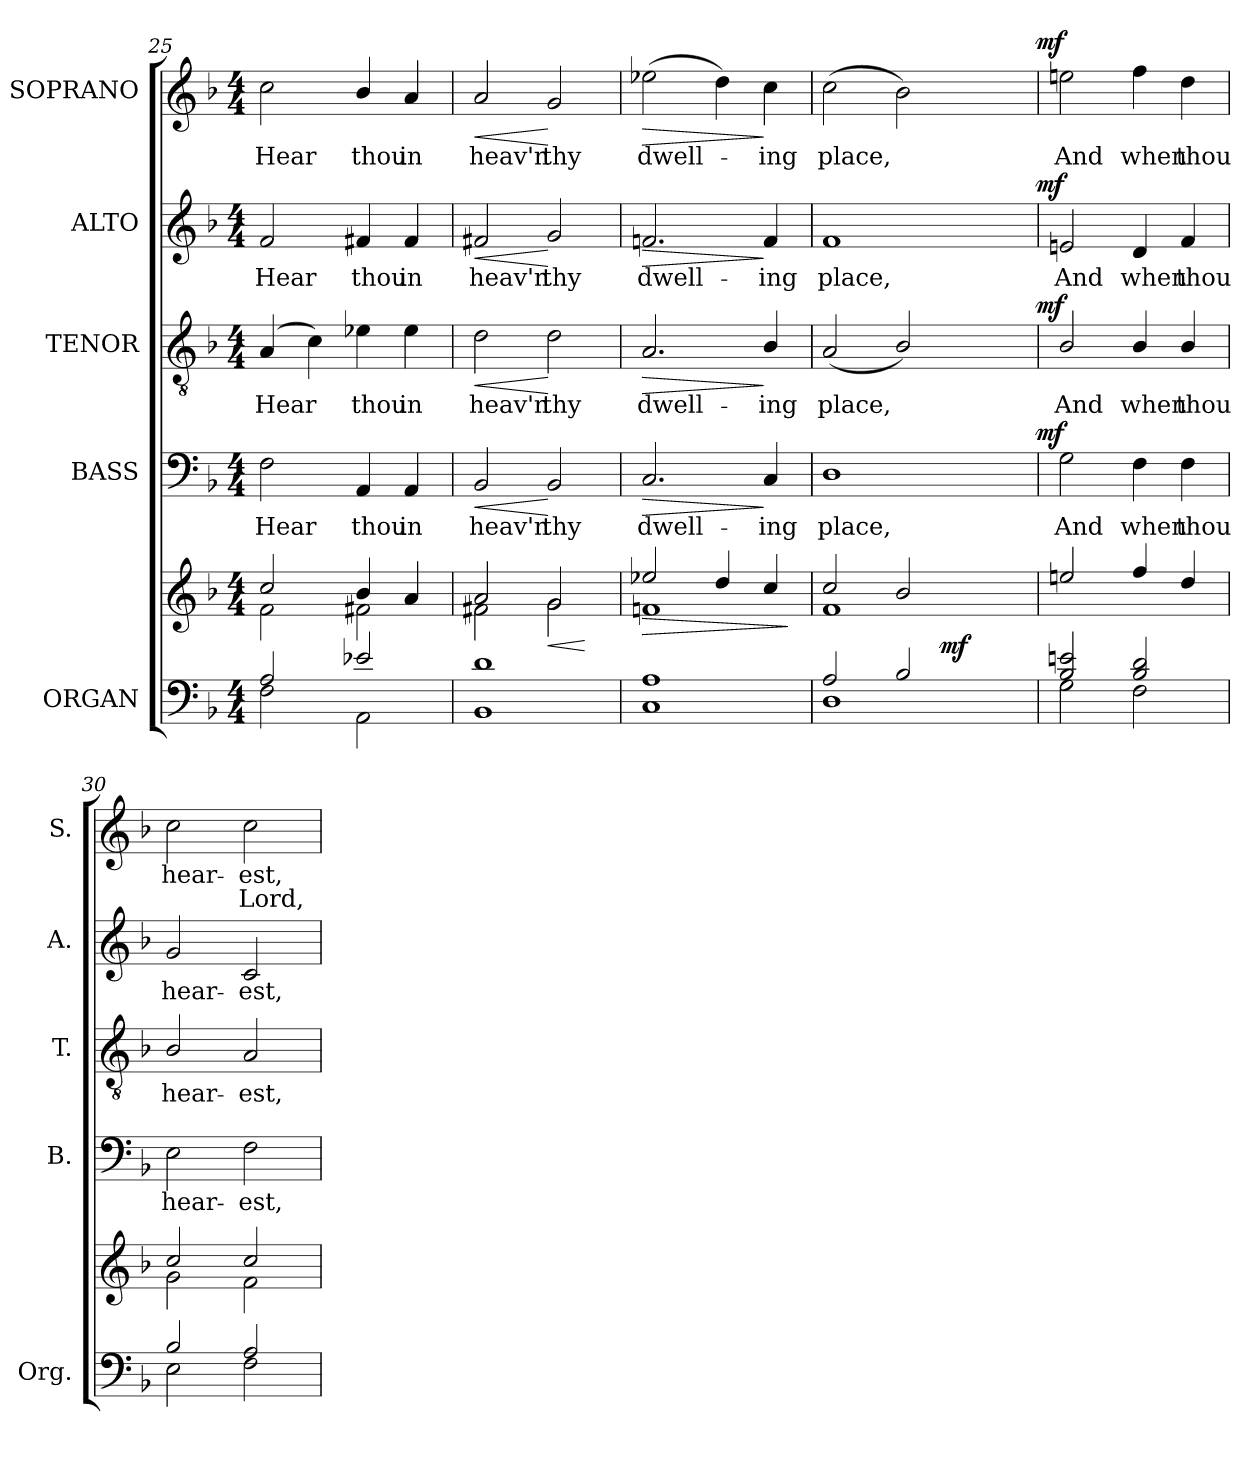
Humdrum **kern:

**kern	**kern	**dynam	**kern	**text	**dynam	**kern	**text	**dynam	**kern	**text	**dynam	**kern	**text	**text	**dynam
*part5	*part5	*part5	*part4	*part4	*part4	*part3	*part3	*part3	*part2	*part2	*part2	*part1	*part1	*part1	*part1
*staff6	*staff5	*staff5/6	*staff4	*staff4	*staff4	*staff3	*staff3	*staff3	*staff2	*staff2	*staff2	*staff1	*staff1	*staff1	*staff1
*I"ORGAN	*	*	*I"BASS	*	*	*I"TENOR	*	*	*I"ALTO	*	*	*I"SOPRANO	*	*	*
*I'Org.	*	*	*I'B.	*	*	*I'T.	*	*	*I'A.	*	*	*I'S.	*	*	*
*clefF4	*clefG2	*	*clefF4	*	*	*clefGv2	*	*	*clefG2	*	*	*clefG2	*	*	*
*	*	*	*	*	*	*ITrd7c12	*	*	*	*	*	*	*	*	*
*k[b-]	*k[b-]	*	*k[b-]	*	*	*k[b-]	*	*	*k[b-]	*	*	*k[b-]	*	*	*
*d:	*d:	*	*d:	*	*	*d:	*	*	*d:	*	*	*d:	*	*	*
*M4/4	*M4/4	*	*M4/4	*	*	*M4/4	*	*	*M4/4	*	*	*M4/4	*	*	*
=25	=25	=25	=25	=25	=25	=25	=25	=25	=25	=25	=25	=25	=25	=25	=25
*^	*^	*	*	*	*	*	*	*	*	*	*	*	*	*	*
!	!	!	!	!	!	!LO:LY:b:color=#000000	!	!	!	!	!	!	!	!	!	!	!
!	!	!	!	!	!	!	!	!	!LO:LY:b:color=#000000	!	!	!	!	!	!	!	!
!	!	!	!	!	!	!	!	!	!	!	!	!LO:LY:b:color=#000000	!	!	!	!	!
!	!	!	!	!	!	!	!	!	!	!	!	!	!	!	!LO:LY:b:color=#000000	!	!
2Ai/	2Fi\	2cci/	2fi\	.	2Fi\	Hear	.	(4AAi/	Hear	.	2fi/	Hear	.	2cci\	Hear	.	.
.	.	.	.	.	.	.	.	4Ci\)	.	.	.	.	.	.	.	.	.
!	!	!	!	!	!	!LO:LY:b:color=#000000	!	!	!	!	!	!	!	!	!	!	!
!	!	!	!	!	!	!	!	!	!LO:LY:b:color=#000000	!	!	!	!	!	!	!	!
!	!	!	!	!	!	!	!	!	!	!	!	!LO:LY:b:color=#000000	!	!	!	!	!
!	!	!	!	!	!	!	!	!	!	!	!	!	!	!	!LO:LY:b:color=#000000	!	!
2e-Xi/	2AAi\	4b-i/	2f#Xi\	.	4AAi/	thou	.	4E-Xi\	thou	.	4f#Xi/	thou	.	4b-i/	thou	.	.
!	!	!	!	!	!	!LO:LY:b:color=#000000	!	!	!	!	!	!	!	!	!	!	!
!	!	!	!	!	!	!	!	!	!LO:LY:b:color=#000000	!	!	!	!	!	!	!	!
!	!	!	!	!	!	!	!	!	!	!	!	!LO:LY:b:color=#000000	!	!	!	!	!
!	!	!	!	!	!	!	!	!	!	!	!	!	!	!	!LO:LY:b:color=#000000	!	!
.	.	4ai/	.	.	4AAi/	in	.	4E-i\	in	.	4f#i/	in	.	4ai/	in	.	.
=26	=26	=26	=26	=26	=26	=26	=26	=26	=26	=26	=26	=26	=26	=26	=26	=26	=26
!	!	!	!	!	!	!LO:LY:b:color=#000000	!LO:HP:b	!	!	!	!	!	!	!	!	!	!
!	!	!	!	!	!	!	!	!	!LO:LY:b:color=#000000	!LO:HP:b	!	!	!	!	!	!	!
!	!	!	!	!	!	!	!	!	!	!	!	!LO:LY:b:color=#000000	!LO:HP:b	!	!	!	!
!	!	!	!	!	!	!	!	!	!	!	!	!	!	!	!LO:LY:b:color=#000000	!	!LO:HP:b
1di	1BB-i	2ai/	2f#Xi\	.	2BB-i/	heav'n	<	2Di\	heav'n	<	2f#Xi/	heav'n	<	2ai/	heav'n	.	<
!	!	!	!	!LO:HP:b	!	!	!	!	!	!	!	!	!	!	!	!	!
!	!	!	!	!	!	!LO:LY:b:color=#000000	!	!	!	!	!	!	!	!	!	!	!
!	!	!	!	!	!	!	!	!	!LO:LY:b:color=#000000	!	!	!	!	!	!	!	!
!	!	!	!	!	!	!	!	!	!	!	!	!LO:LY:b:color=#000000	!	!	!	!	!
!	!	!	!	!	!	!	!	!	!	!	!	!	!	!	!LO:LY:b:color=#000000	!	!
.	.	2gi/	2gi\	<	2BB-i/	thy	[	2Di\	thy	[	2gi/	thy	[	2gi/	thy	.	[
*v	*v	*	*	*	*	*	*	*	*	*	*	*	*	*	*	*	*
*	*v	*v	*	*	*	*	*	*	*	*	*	*	*	*	*	*
.	.	[	.	.	.	.	.	.	.	.	.	.	.	.	.
=27	=27	=27	=27	=27	=27	=27	=27	=27	=27	=27	=27	=27	=27	=27	=27
*^	*^	*	*	*	*	*	*	*	*	*	*	*	*	*	*
!	!	!	!	!LO:HP:b	!	!	!	!	!	!	!	!	!	!	!	!	!
!	!	!	!	!	!	!LO:LY:b:color=#000000	!LO:HP:b	!	!	!	!	!	!	!	!	!	!
!	!	!	!	!	!	!	!	!	!LO:LY:b:color=#000000	!LO:HP:b	!	!	!	!	!	!	!
!	!	!	!	!	!	!	!	!	!	!	!	!LO:LY:b:color=#000000	!LO:HP:b	!	!	!	!
!	!	!	!	!	!	!	!	!	!	!	!	!	!	!	!LO:LY:b:color=#000000	!	!LO:HP:b
1Ai	1Ci	2ee-Xi/	1fni	>	2.Ci/	dwell-	>	2.AAi/	dwell-	>	2.fni/	dwell-	>	(2ee-Xi\	dwell-	.	>
.	.	4ddi/	.	.	.	.	.	.	.	.	.	.	.	4ddi\)	.	.	.
!	!	!	!	!	!	!LO:LY:b:color=#000000	!	!	!	!	!	!	!	!	!	!	!
!	!	!	!	!	!	!	!	!	!LO:LY:b:color=#000000	!	!	!	!	!	!	!	!
!	!	!	!	!	!	!	!	!	!	!	!	!LO:LY:b:color=#000000	!	!	!	!	!
!	!	!	!	!	!	!	!	!	!	!	!	!	!	!	!LO:LY:b:color=#000000	!	!
.	.	4cci/	.	.	4Ci/	-ing	]	4BB-i/	-ing	]	4fi/	-ing	]	4cci\	-ing	.	]
*v	*v	*	*	*	*	*	*	*	*	*	*	*	*	*	*	*	*
*	*v	*v	*	*	*	*	*	*	*	*	*	*	*	*	*	*
.	.	]	.	.	.	.	.	.	.	.	.	.	.	.	.
!!LO:LB:g=z
=28	=28	=28	=28	=28	=28	=28	=28	=28	=28	=28	=28	=28	=28	=28	=28
*^	*^	*	*	*	*	*	*	*	*	*	*	*	*	*	*
!	!	!	!	!	!	!LO:LY:b:color=#000000	!	!	!	!	!	!	!	!	!	!	!
!	!	!	!	!	!	!	!	!	!LO:LY:b:color=#000000	!	!	!	!	!	!	!	!
!	!	!	!	!	!	!	!	!	!	!	!	!LO:LY:b:color=#000000	!	!	!	!	!
!	!	!	!	!	!	!	!	!	!	!	!	!	!	!	!LO:LY:b:color=#000000	!	!
*	*^	*	*	*	*^	*	*	*^	*	*	*^	*	*	*^	*	*	*
2Ai/	1Di	2ryy	2cci/	1fi	.	1Di	2ryy	place,	.	(2AAi/	2ryy	place,	.	1fi	2ryy	place,	.	(2cci\	2ryy	place,	.	.
2B-i/	.	8..ryy	2b-i/	.	.	.	4ryy	.	.	2BB-i/)	4ryy	.	.	.	4ryy	.	.	2b-i\)	4ryy	.	.	.
.	.	4ryy	.	.	mf	.	.	.	.	.	.	.	.	.	.	.	.	.	.	.	.	.
.	.	.	.	.	.	.	8ryy	.	.	.	8ryy	.	.	.	8ryy	.	.	.	8ryy	.	.	.
.	.	.	.	.	.	.	16ryy	.	.	.	16ryy	.	.	.	16ryy	.	.	.	16ryy	.	.	.
.	.	.	.	.	.	.	32ryy	.	.	.	32ryy	.	.	.	32ryy	.	.	.	32ryy	.	.	.
.	.	32ryy	.	.	.	.	64ryy	.	.	.	64ryy	.	.	.	64ryy	.	.	.	64ryy	.	.	.
.	.	.	.	.	.	.	128...ryy	.	.	.	128...ryy	.	.	.	128...ryy	.	.	.	128...ryy	.	.	.
.	.	.	.	.	.	.	1024ryy	.	mf	.	1024ryy	.	mf	.	1024ryy	.	mf	.	1024ryy	.	.	mf
*	*v	*v	*	*	*	*v	*v	*	*	*v	*v	*	*	*v	*v	*	*	*v	*v	*	*	*
*	*	*v	*v	*	*	*	*	*	*	*	*	*	*	*	*	*	*
=29	=29	=29	=29	=29	=29	=29	=29	=29	=29	=29	=29	=29	=29	=29	=29	=29
*	*^	*^	*	*^	*	*	*^	*	*	*^	*	*	*^	*	*	*
!	!	!	!	!	!	!	!	!LO:LY:b:color=#000000	!	!	!	!	!	!	!	!	!	!	!	!	!	!
*	*v	*v	*	*	*	*v	*v	*	*	*v	*v	*	*	*v	*v	*	*	*v	*v	*	*	*
*	*	*v	*v	*	*	*	*	*	*	*	*	*	*	*	*	*	*
*	*^	*^	*	*^	*	*	*^	*	*	*^	*	*	*^	*	*	*
!	!	!	!	!	!	!	!	!	!	!	!	!LO:LY:b:color=#000000	!	!	!	!	!	!	!	!	!	!
*	*v	*v	*	*	*	*v	*v	*	*	*v	*v	*	*	*v	*v	*	*	*v	*v	*	*	*
*	*	*v	*v	*	*	*	*	*	*	*	*	*	*	*	*	*	*
*	*^	*^	*	*^	*	*	*^	*	*	*^	*	*	*^	*	*	*
!	!	!	!	!	!	!	!	!	!	!	!	!	!	!	!	!LO:LY:b:color=#000000	!	!	!	!	!	!
*	*v	*v	*	*	*	*v	*v	*	*	*v	*v	*	*	*v	*v	*	*	*v	*v	*	*	*
*	*	*v	*v	*	*	*	*	*	*	*	*	*	*	*	*	*	*
*	*^	*^	*	*^	*	*	*^	*	*	*^	*	*	*^	*	*	*
!	!	!	!	!	!	!	!	!	!	!	!	!	!	!	!	!	!	!	!	!LO:LY:b:color=#000000	!	!
*	*v	*v	*	*	*	*v	*v	*	*	*v	*v	*	*	*v	*v	*	*	*v	*v	*	*	*
*	*	*v	*v	*	*	*	*	*	*	*	*	*	*	*	*	*	*
2B-i/ 2eni	2Gi\	2eeni/	.	2Gi\	And	.	2BB-i/	And	.	2eni/	And	.	2eeni\	And	.	.
!	!	!	!	!	!LO:LY:b:color=#000000	!	!	!	!	!	!	!	!	!	!	!
!	!	!	!	!	!	!	!	!LO:LY:b:color=#000000	!	!	!	!	!	!	!	!
!	!	!	!	!	!	!	!	!	!	!	!LO:LY:b:color=#000000	!	!	!	!	!
!	!	!	!	!	!	!	!	!	!	!	!	!	!	!LO:LY:b:color=#000000	!	!
2B-i/ 2di	2Fi\	4ffi/	.	4Fi\	when	.	4BB-i/	when	.	4di/	when	.	4ffi\	when	.	.
!	!	!	!	!	!LO:LY:b:color=#000000	!	!	!	!	!	!	!	!	!	!	!
!	!	!	!	!	!	!	!	!LO:LY:b:color=#000000	!	!	!	!	!	!	!	!
!	!	!	!	!	!	!	!	!	!	!	!LO:LY:b:color=#000000	!	!	!	!	!
!	!	!	!	!	!	!	!	!	!	!	!	!	!	!LO:LY:b:color=#000000	!	!
.	.	4ddi/	.	4Fi\	thou	.	4BB-i/	thou	.	4fi/	thou	.	4ddi\	thou	.	.
=30	=30	=30	=30	=30	=30	=30	=30	=30	=30	=30	=30	=30	=30	=30	=30	=30
*	*	*^	*	*	*	*	*	*	*	*	*	*	*	*	*	*
!	!	!	!	!	!	!LO:LY:b:color=#000000	!	!	!	!	!	!	!	!	!	!	!
!	!	!	!	!	!	!	!	!	!LO:LY:b:color=#000000	!	!	!	!	!	!	!	!
!	!	!	!	!	!	!	!	!	!	!	!	!LO:LY:b:color=#000000	!	!	!	!	!
!	!	!	!	!	!	!	!	!	!	!	!	!	!	!	!LO:LY:b:color=#000000	!	!
2B-i/	2Ei\	2cci/	2gi\	.	2Ei\	hear-	.	2BB-i/	hear-	.	2gi/	hear-	.	2cci\	hear-	.	.
!	!	!	!	!	!	!LO:LY:b:color=#000000	!	!	!	!	!	!	!	!	!	!	!
!	!	!	!	!	!	!	!	!	!LO:LY:b:color=#000000	!	!	!	!	!	!	!	!
!	!	!	!	!	!	!	!	!	!	!	!	!LO:LY:b:color=#000000	!	!	!	!	!
!	!	!	!	!	!	!	!	!	!	!	!	!	!	!	!LO:LY:b:color=#000000	!LO:LY:b:color=#000000	!
2Ai/	2Fi\	2cci/	2fi\	.	2Fi\	-est,	.	2AAi/	-est,	.	2ci/	-est,	.	2cci\	-est,	Lord,	.
*v	*v	*	*	*	*	*	*	*	*	*	*	*	*	*	*	*	*
*	*v	*v	*	*	*	*	*	*	*	*	*	*	*	*	*	*
=	=	=	=	=	=	=	=	=	=	=	=	=	=	=	=
*-	*-	*-	*-	*-	*-	*-	*-	*-	*-	*-	*-	*-	*-	*-	*-
